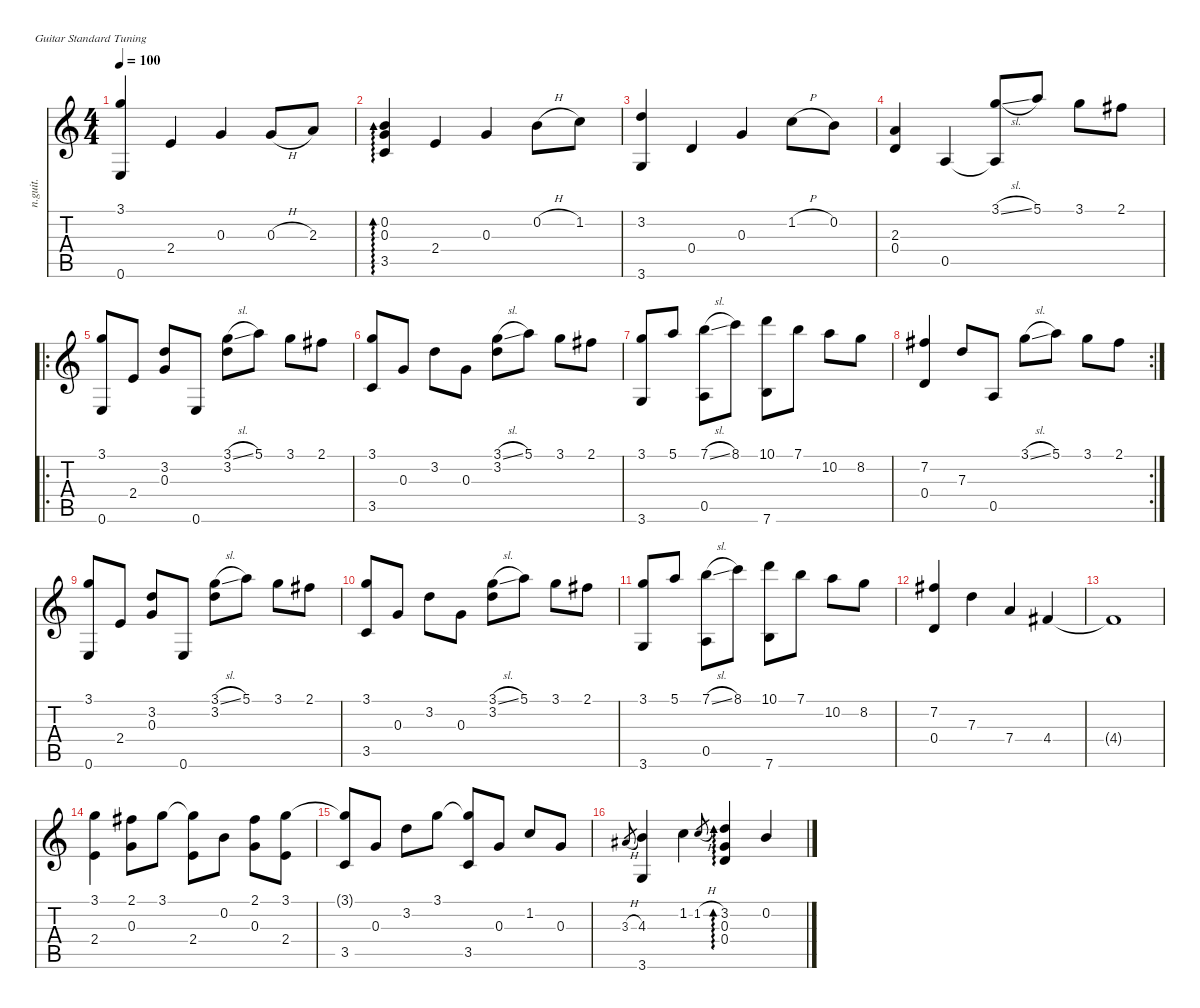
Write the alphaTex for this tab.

\defaultSystemsLayout 4
\hideDynamics
\bracketExtendMode nobrackets
\otherSystemsTrackNameOrientation horizontal
\track ("Lead" "n.guit.") {instrument acousticguitarnylon}
\staff {score tabs}
\tuning (E4 B3 G3 D3 A2 E2)
\ts (4 4)
\tempo 100
\clef g2
\ks c
(3.1 0.6).4{dy mp beam Up} 2.4.4{beam Up} 0.3.4{beam Up} 0.3{h}.8{beam Up} 2.3.8{beam Up} |
(0.2 0.3 3.5).4{ad 0 beam Up} 2.4.4{beam Up} 0.3.4{beam Up} 0.2{h}.8{beam Down} 1.2.8{beam Down} |
(3.2 3.6).4{beam Up} 0.4.4{beam Up} 0.3.4{beam Up} 1.2{h}.8{beam Down} 0.2.8{beam Down} |
(2.3 0.4).4{beam Up} 0.5.4{beam Up} (3.1{sl} 0.5{t}).8{beam Up} 5.1.8{beam Up} 3.1.8{beam Down} 2.1{acc #}.8{beam Down} |
\ro
(3.1 0.6).8{beam Up} 2.4.8{beam Up} (3.2 0.3).8{beam Up} 0.6.8{beam Up} (3.1{sl} 3.2).8{beam Down} 5.1.8{beam Down} 3.1.8{beam Down} 2.1{acc #}.8{beam Down} |
(3.1 3.5).8{beam Up} 0.3.8{beam Up} 3.2.8{beam Down} 0.3.8{beam Down} (3.1{sl} 3.2).8{beam Down} 5.1.8{beam Down} 3.1.8{beam Down} 2.1{acc #}.8{beam Down} |
(3.1 3.6).8{beam Up} 5.1.8{beam Up} (7.1{sl} 0.5).8{beam Down} 8.1.8{beam Down} (10.1 7.6).8{beam Down} 7.1.8{beam Down} 10.2.8{beam Down} 8.2.8{beam Down} |
\rc 2
(7.2{acc #} 0.4).4{beam Up} 7.3.8{beam Up} 0.5.8{beam Up} 3.1{sl}.8{beam Down} 5.1.8{beam Down} 3.1.8{beam Down} 2.1{acc #}.8{beam Down} |
(3.1 0.6).8{beam Up} 2.4.8{beam Up} (3.2 0.3).8{beam Up} 0.6.8{beam Up} (3.1{sl} 3.2).8{beam Down} 5.1.8{beam Down} 3.1.8{beam Down} 2.1{acc #}.8{beam Down} |
(3.1 3.5).8{beam Up} 0.3.8{beam Up} 3.2.8{beam Down} 0.3.8{beam Down} (3.1{sl} 3.2).8{beam Down} 5.1.8{beam Down} 3.1.8{beam Down} 2.1{acc #}.8{beam Down} |
(3.1 3.6).8{beam Up} 5.1.8{beam Up} (7.1{sl} 0.5).8{beam Down} 8.1.8{beam Down} (10.1 7.6).8{beam Down} 7.1.8{beam Down} 10.2.8{beam Down} 8.2.8{beam Down} |
(7.2{acc #} 0.4).4{beam Up} 7.3.4{beam Down} 7.4.4{beam Up} 4.4{acc #}.4{beam Up} |
4.4{t acc #}.1{beam Up} |
(3.1 2.4).4{beam Down} (2.1{acc #} 0.3).8{beam Down} 3.1.8{beam Down} (2.4 3.1{t}).8{beam Down} 0.2.8{beam Down} (2.1{acc #} 0.3).8{beam Down} (3.1 2.4).8{beam Down} |
(3.1{t} 3.5).8{beam Up} 0.3.8{beam Up} 3.2.8{beam Down} 3.1.8{beam Down} (3.5 3.1{t}).8{beam Up} 0.3.8{beam Up} 1.2.8{beam Up} 0.3.8{beam Up} |
3.3{h acc #}.8{gr beam Up} (4.3 3.6).4{beam Up} 1.2.4{beam Down} 1.2{h}.8{gr beam Up} (3.2 0.3 0.4).4{ad 0 beam Up} 0.2.4{beam Up}
